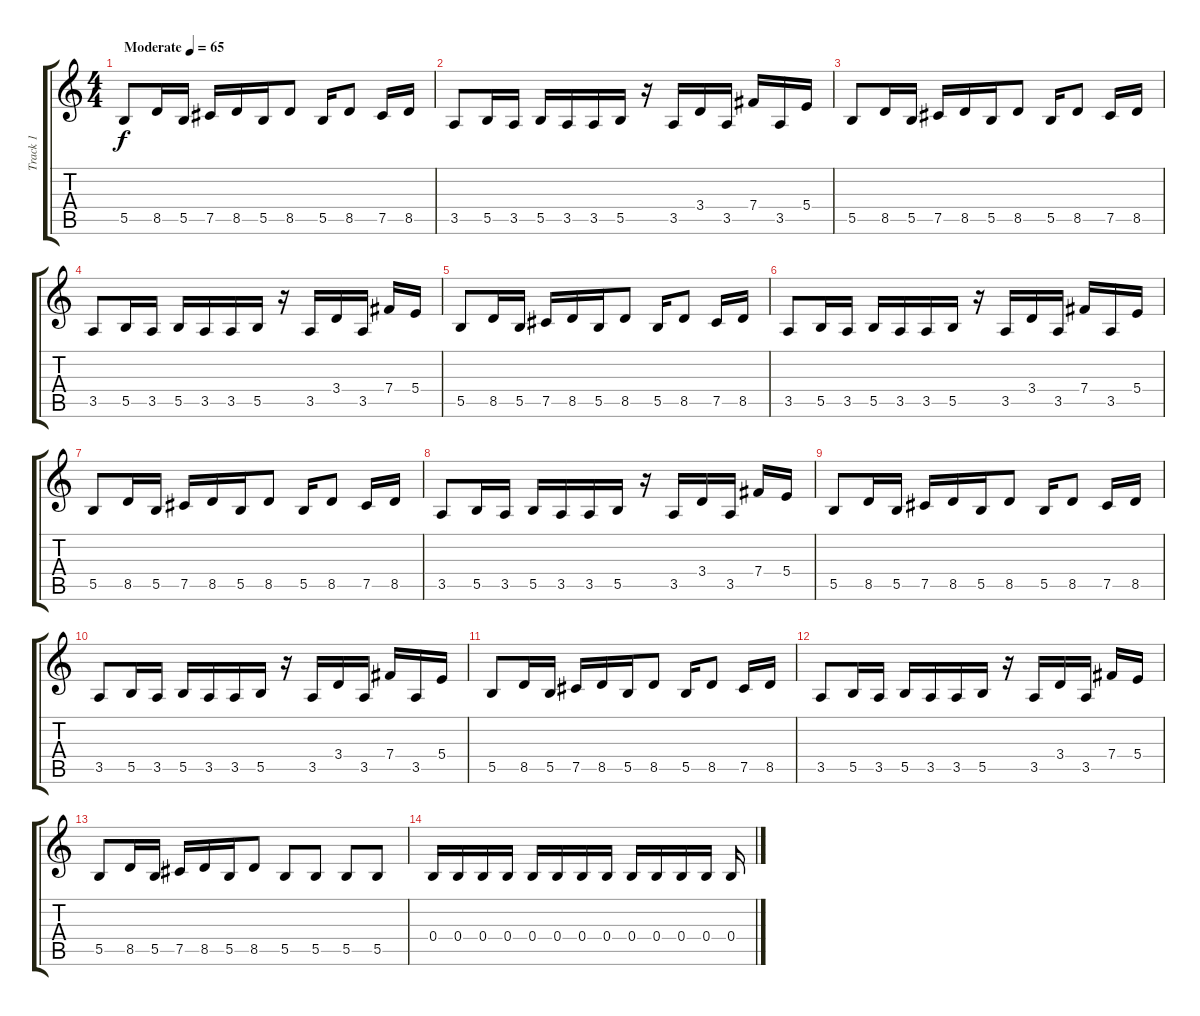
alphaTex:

\track ("Track 1" "Track 1") {instrument electricguitarmuted}
\staff {score tabs}
\tuning (Db4 Ab3 E3 B2 Gb2 B1) {hide}
\ts (4 4)
\tempo (65 "Moderate")
\clef g2
\ks c
5.5.8{dy f instrument electricguitarmuted} 8.5.16 5.5.16 7.5.16 8.5.16 5.5.16 8.5.8 5.5.16 8.5.8 7.5.16 8.5.16 |
3.5.8 5.5.16 3.5.16 5.5.16 3.5.16 3.5.16 5.5.16 r.16 3.5.16 3.4.16 3.5.16 7.4.16 3.5.16 5.4.16 |
5.5.8 8.5.16 5.5.16 7.5.16 8.5.16 5.5.16 8.5.8 5.5.16 8.5.8 7.5.16 8.5.16 |
3.5.8 5.5.16 3.5.16 5.5.16 3.5.16 3.5.16 5.5.16 r.16 3.5.16 3.4.16 3.5.16 7.4.16 5.4.16 |
5.5.8 8.5.16 5.5.16 7.5.16 8.5.16 5.5.16 8.5.8 5.5.16 8.5.8 7.5.16 8.5.16 |
3.5.8 5.5.16 3.5.16 5.5.16 3.5.16 3.5.16 5.5.16 r.16 3.5.16 3.4.16 3.5.16 7.4.16 3.5.16 5.4.16 |
5.5.8 8.5.16 5.5.16 7.5.16 8.5.16 5.5.16 8.5.8 5.5.16 8.5.8 7.5.16 8.5.16 |
3.5.8 5.5.16 3.5.16 5.5.16 3.5.16 3.5.16 5.5.16 r.16 3.5.16 3.4.16 3.5.16 7.4.16 5.4.16 |
5.5.8 8.5.16 5.5.16 7.5.16 8.5.16 5.5.16 8.5.8 5.5.16 8.5.8 7.5.16 8.5.16 |
3.5.8 5.5.16 3.5.16 5.5.16 3.5.16 3.5.16 5.5.16 r.16 3.5.16 3.4.16 3.5.16 7.4.16 3.5.16 5.4.16 |
5.5.8 8.5.16 5.5.16 7.5.16 8.5.16 5.5.16 8.5.8 5.5.16 8.5.8 7.5.16 8.5.16 |
3.5.8 5.5.16 3.5.16 5.5.16 3.5.16 3.5.16 5.5.16 r.16 3.5.16 3.4.16 3.5.16 7.4.16 5.4.16 |
5.5.8 8.5.16 5.5.16 7.5.16 8.5.16 5.5.16 8.5.8 5.5.8 5.5.8 5.5.8 5.5.8 |
0.4.16 0.4.16 0.4.16 0.4.16 0.4.16 0.4.16 0.4.16 0.4.16 0.4.16 0.4.16 0.4.16 0.4.16 0.4.16
